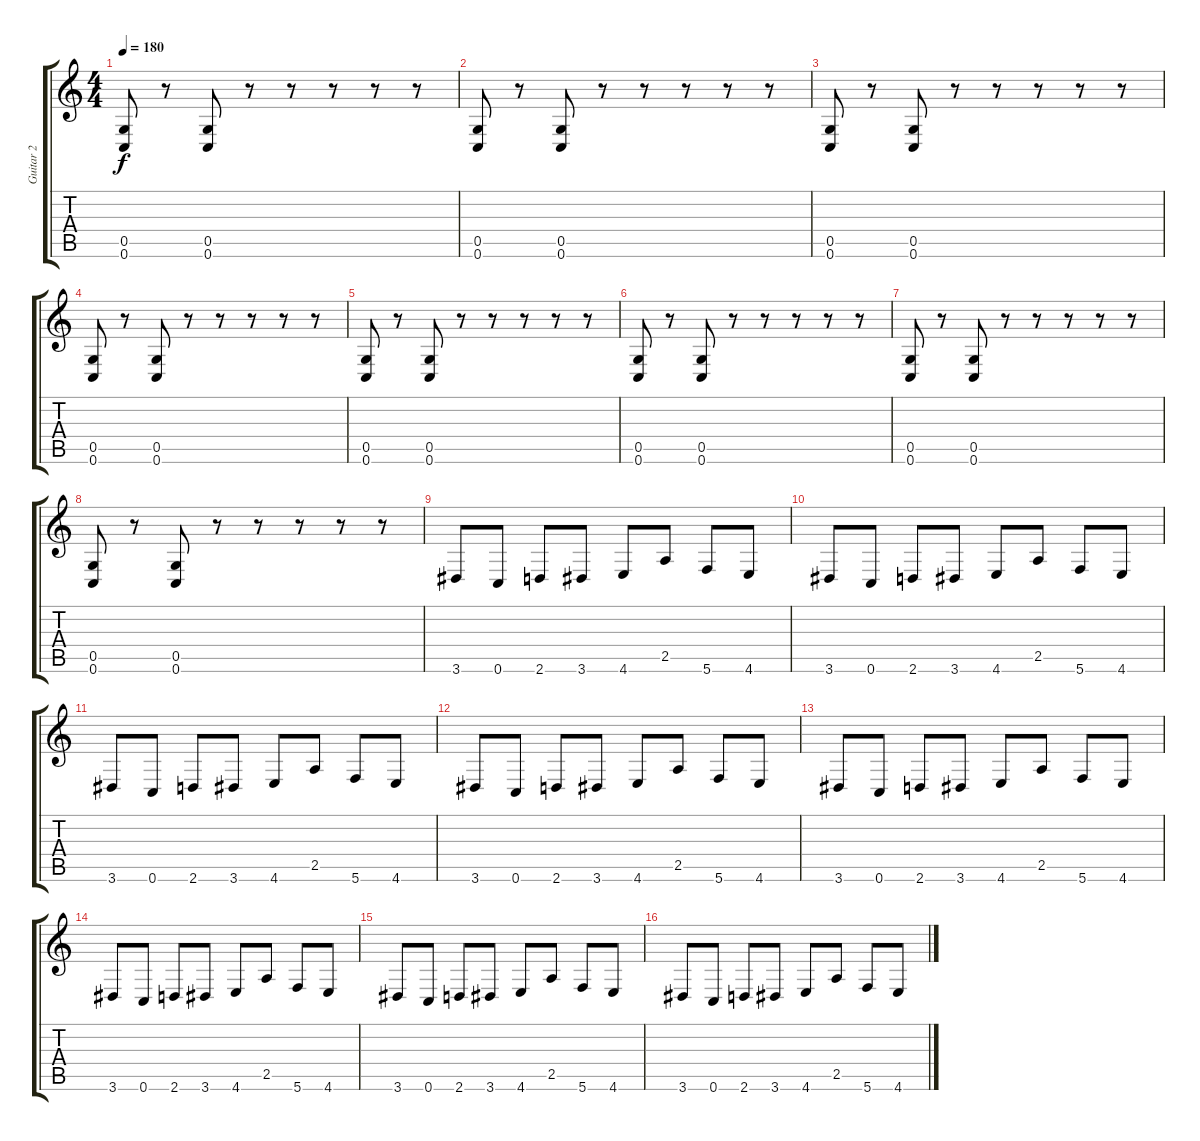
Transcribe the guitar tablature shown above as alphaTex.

\track ("Guitar 2" "Guitar 2") {instrument distortionguitar}
\staff {score tabs}
\tuning (D4 A3 F3 C3 G2 C2) {hide}
\ts (4 4)
\tempo 180
\clef g2
\ks c
(0.5 0.6).8{dy f} r.8 (0.5 0.6).8 r.8 r.8 r.8 r.8 r.8 |
(0.5 0.6).8 r.8 (0.5 0.6).8 r.8 r.8 r.8 r.8 r.8 |
(0.5 0.6).8 r.8 (0.5 0.6).8 r.8 r.8 r.8 r.8 r.8 |
(0.5 0.6).8 r.8 (0.5 0.6).8 r.8 r.8 r.8 r.8 r.8 |
(0.5 0.6).8 r.8 (0.5 0.6).8 r.8 r.8 r.8 r.8 r.8 |
(0.5 0.6).8 r.8 (0.5 0.6).8 r.8 r.8 r.8 r.8 r.8 |
(0.5 0.6).8 r.8 (0.5 0.6).8 r.8 r.8 r.8 r.8 r.8 |
(0.5 0.6).8 r.8 (0.5 0.6).8 r.8 r.8 r.8 r.8 r.8 |
3.6.8 0.6.8 2.6.8 3.6.8 4.6.8 2.5.8 5.6.8 4.6.8 |
3.6.8 0.6.8 2.6.8 3.6.8 4.6.8 2.5.8 5.6.8 4.6.8 |
3.6.8 0.6.8 2.6.8 3.6.8 4.6.8 2.5.8 5.6.8 4.6.8 |
3.6.8 0.6.8 2.6.8 3.6.8 4.6.8 2.5.8 5.6.8 4.6.8 |
3.6.8 0.6.8 2.6.8 3.6.8 4.6.8 2.5.8 5.6.8 4.6.8 |
3.6.8 0.6.8 2.6.8 3.6.8 4.6.8 2.5.8 5.6.8 4.6.8 |
3.6.8 0.6.8 2.6.8 3.6.8 4.6.8 2.5.8 5.6.8 4.6.8 |
3.6.8 0.6.8 2.6.8 3.6.8 4.6.8 2.5.8 5.6.8 4.6.8
